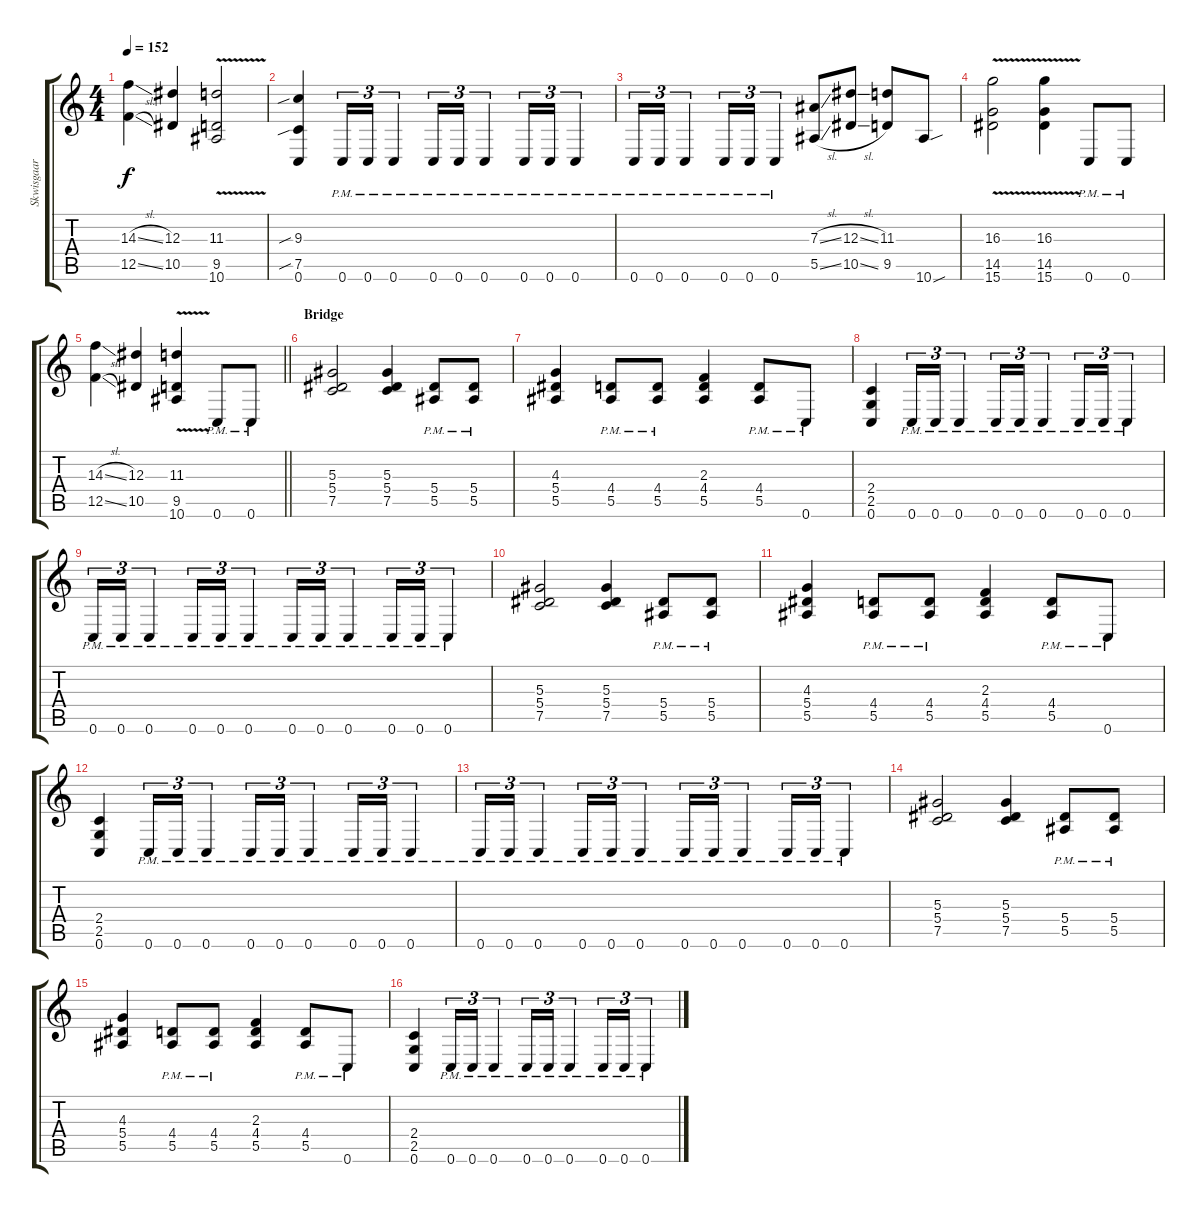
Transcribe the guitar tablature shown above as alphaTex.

\track ("Skwisgaar Skwigelf (Lead Guitar 1)" "Skwisgaar ") {instrument distortionguitar}
\staff {score tabs}
\tuning (C4 G3 Eb3 Bb2 F2 C2) {hide}
\ts (4 4)
\tempo 152
\clef g2
\ks c
(14.3{sl} 12.5{sl}).4{dy f} (12.3 10.5).4 (11.3{v} 9.5{v} 10.6{v}).2 |
(9.3{sib} 7.5{sib} 0.6).4 0.6{pm}.16{tu (3 2)} 0.6{pm}.16{tu (3 2)} 0.6{pm}.4{tu (3 2)} 0.6{pm}.16{tu (3 2)} 0.6{pm}.16{tu (3 2)} 0.6{pm}.4{tu (3 2)} 0.6{pm}.16{tu (3 2)} 0.6{pm}.16{tu (3 2)} 0.6{pm}.4{tu (3 2)} |
0.6{pm}.16{tu (3 2)} 0.6{pm}.16{tu (3 2)} 0.6{pm}.4{tu (3 2)} 0.6{pm}.16{tu (3 2)} 0.6{pm}.16{tu (3 2)} 0.6{pm}.4{tu (3 2)} (7.3{sl} 5.5{sl}).8 (12.3{sl} 10.5{sl}).8 (11.3 9.5).8 10.6{sou}.8 |
(16.3{v} 14.5{v} 15.6{v}).2 (16.3{v} 14.5{v} 15.6{v}).4 0.6{pm}.8 0.6{pm}.8 |
\barLineRight lightlight
(14.3{sl} 12.5{sl}).4 (12.3 10.5).4 (11.3{v} 9.5{v} 10.6{v}).4 0.6{pm}.8 0.6{pm}.8 |
\section ("" "Bridge")
(5.3 5.4 7.5).2 (5.3 5.4 7.5).4 (5.4{pm} 5.5{pm}).8 (5.4{pm} 5.5{pm}).8 |
(4.3 5.4 5.5).4 (4.4{pm} 5.5{pm}).8 (4.4{pm} 5.5{pm}).8 (2.3 4.4 5.5).4 (4.4{pm} 5.5{pm}).8 0.6{pm}.8 |
(2.4 2.5 0.6).4 0.6{pm}.16{tu (3 2)} 0.6{pm}.16{tu (3 2)} 0.6{pm}.4{tu (3 2)} 0.6{pm}.16{tu (3 2)} 0.6{pm}.16{tu (3 2)} 0.6{pm}.4{tu (3 2)} 0.6{pm}.16{tu (3 2)} 0.6{pm}.16{tu (3 2)} 0.6{pm}.4{tu (3 2)} |
0.6{pm}.16{tu (3 2)} 0.6{pm}.16{tu (3 2)} 0.6{pm}.4{tu (3 2)} 0.6{pm}.16{tu (3 2)} 0.6{pm}.16{tu (3 2)} 0.6{pm}.4{tu (3 2)} 0.6{pm}.16{tu (3 2)} 0.6{pm}.16{tu (3 2)} 0.6{pm}.4{tu (3 2)} 0.6{pm}.16{tu (3 2)} 0.6{pm}.16{tu (3 2)} 0.6{pm}.4{tu (3 2)} |
(5.3 5.4 7.5).2 (5.3 5.4 7.5).4 (5.4{pm} 5.5{pm}).8 (5.4{pm} 5.5{pm}).8 |
(4.3 5.4 5.5).4 (4.4{pm} 5.5{pm}).8 (4.4{pm} 5.5{pm}).8 (2.3 4.4 5.5).4 (4.4{pm} 5.5{pm}).8 0.6{pm}.8 |
(2.4 2.5 0.6).4 0.6{pm}.16{tu (3 2)} 0.6{pm}.16{tu (3 2)} 0.6{pm}.4{tu (3 2)} 0.6{pm}.16{tu (3 2)} 0.6{pm}.16{tu (3 2)} 0.6{pm}.4{tu (3 2)} 0.6{pm}.16{tu (3 2)} 0.6{pm}.16{tu (3 2)} 0.6{pm}.4{tu (3 2)} |
0.6{pm}.16{tu (3 2)} 0.6{pm}.16{tu (3 2)} 0.6{pm}.4{tu (3 2)} 0.6{pm}.16{tu (3 2)} 0.6{pm}.16{tu (3 2)} 0.6{pm}.4{tu (3 2)} 0.6{pm}.16{tu (3 2)} 0.6{pm}.16{tu (3 2)} 0.6{pm}.4{tu (3 2)} 0.6{pm}.16{tu (3 2)} 0.6{pm}.16{tu (3 2)} 0.6{pm}.4{tu (3 2)} |
(5.3 5.4 7.5).2 (5.3 5.4 7.5).4 (5.4{pm} 5.5{pm}).8 (5.4{pm} 5.5{pm}).8 |
(4.3 5.4 5.5).4 (4.4{pm} 5.5{pm}).8 (4.4{pm} 5.5{pm}).8 (2.3 4.4 5.5).4 (4.4{pm} 5.5{pm}).8 0.6{pm}.8 |
(2.4 2.5 0.6).4 0.6{pm}.16{tu (3 2)} 0.6{pm}.16{tu (3 2)} 0.6{pm}.4{tu (3 2)} 0.6{pm}.16{tu (3 2)} 0.6{pm}.16{tu (3 2)} 0.6{pm}.4{tu (3 2)} 0.6{pm}.16{tu (3 2)} 0.6{pm}.16{tu (3 2)} 0.6{pm}.4{tu (3 2)}
